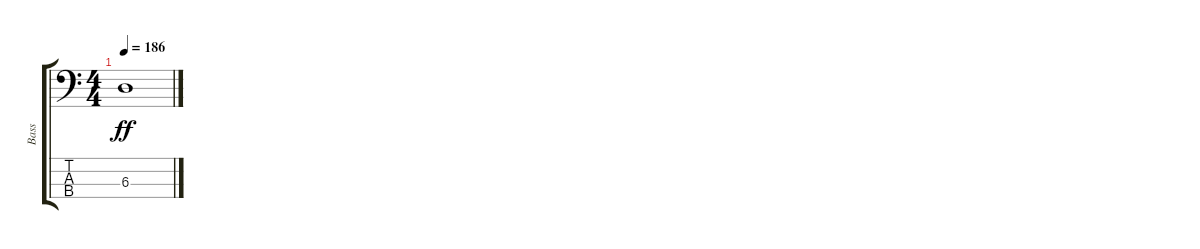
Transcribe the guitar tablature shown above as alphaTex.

\track ("Bass" "Bass") {instrument electricbassfinger}
\staff {score tabs}
\tuning (Gb2 Db2 Ab1 Eb1) {hide}
\ts (4 4)
\tempo 186
\clef f4
\ks c
6.3{t}.1{dy ff}
